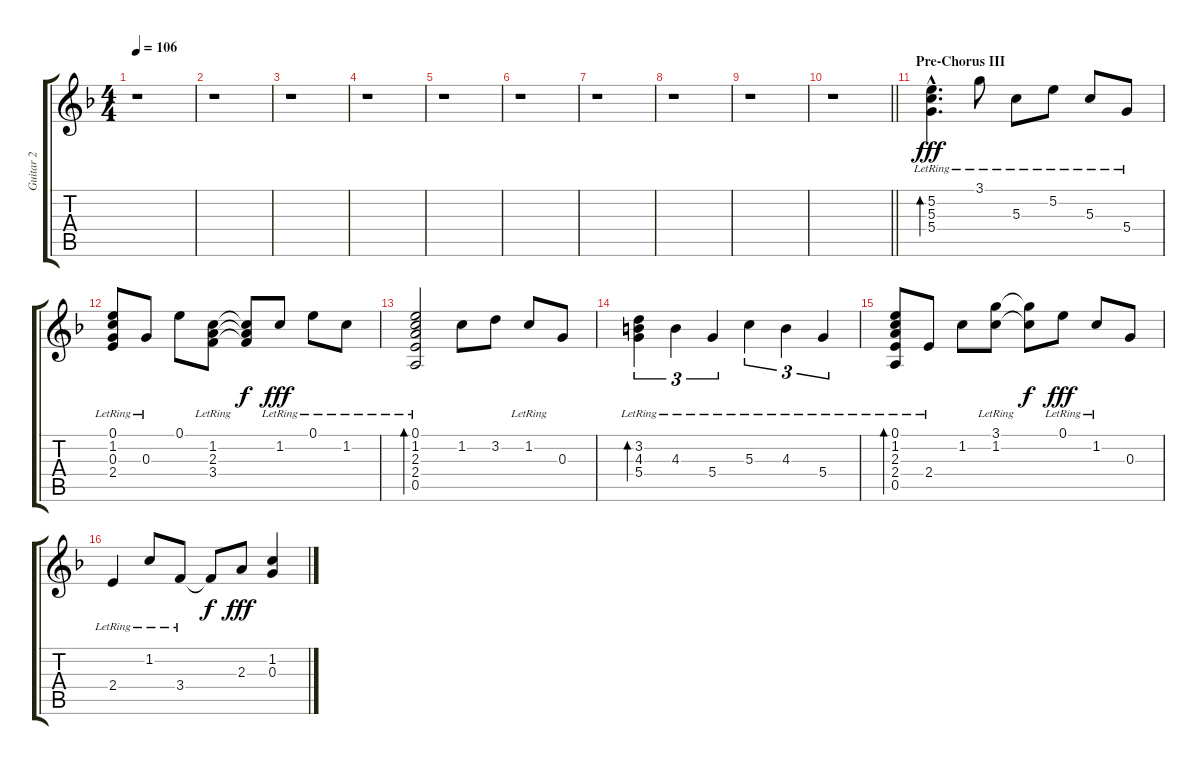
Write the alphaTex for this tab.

\track ("Guitar 2" "Guitar 2") {instrument acousticguitarsteel}
\staff {score tabs}
\tuning (E4 B3 G3 D3 A2 E2) {hide}
\ts (4 4)
\tempo 106
\clef g2
\ks f
r.1{dy fff} |
r.1 |
r.1 |
r.1 |
r.1 |
r.1 |
r.1 |
r.1 |
r.1 |
\barLineRight lightlight
r.1 |
\section ("" "Pre-Chorus III")
(5.2{hac lr} 5.3{hac lr} 5.4{hac lr}).4{d bd 240} 3.1{lr}.8 5.3{lr}.8 5.2{lr}.8 5.3{lr}.8 5.4{lr}.8 |
(0.1{lr} 1.2{lr} 0.3{lr} 2.4{lr}).8 0.3{lr}.8 0.1.8 (1.2{lr} 2.3{lr} 3.4{lr}).8 (1.2{t} 2.3{t} 3.4{t}).8{dy f} 1.2{lr}.8{dy fff} 0.1{lr}.8 1.2{lr}.8 |
(0.1{lr} 1.2{lr} 2.3{lr} 2.4{lr} 0.5{lr}).2{bd 240} 1.2.8 3.2.8 1.2{lr}.8 0.3.8 |
(3.2{lr} 4.3 5.4{lr}).4{tu (3 2) bd 240} 4.3{lr}.4{tu (3 2)} 5.4{lr}.4{tu (3 2)} 5.3{lr}.4{tu (3 2)} 4.3{lr}.4{tu (3 2)} 5.4{lr}.4{tu (3 2)} |
(0.1{lr} 1.2{lr} 2.3{lr} 2.4 0.5{lr}).8{bd 240} 2.4{lr}.8 1.2.8 (3.1 1.2{lr}).8 (3.1{t} 1.2{t}).8{dy f} 0.1{lr}.8{dy fff} 1.2{lr}.8 0.3.8 |
2.4{lr}.4 1.2{lr}.8 3.4{lr}.8 3.4{t}.8{dy f} 2.3.8{dy fff} (1.2 0.3).4
